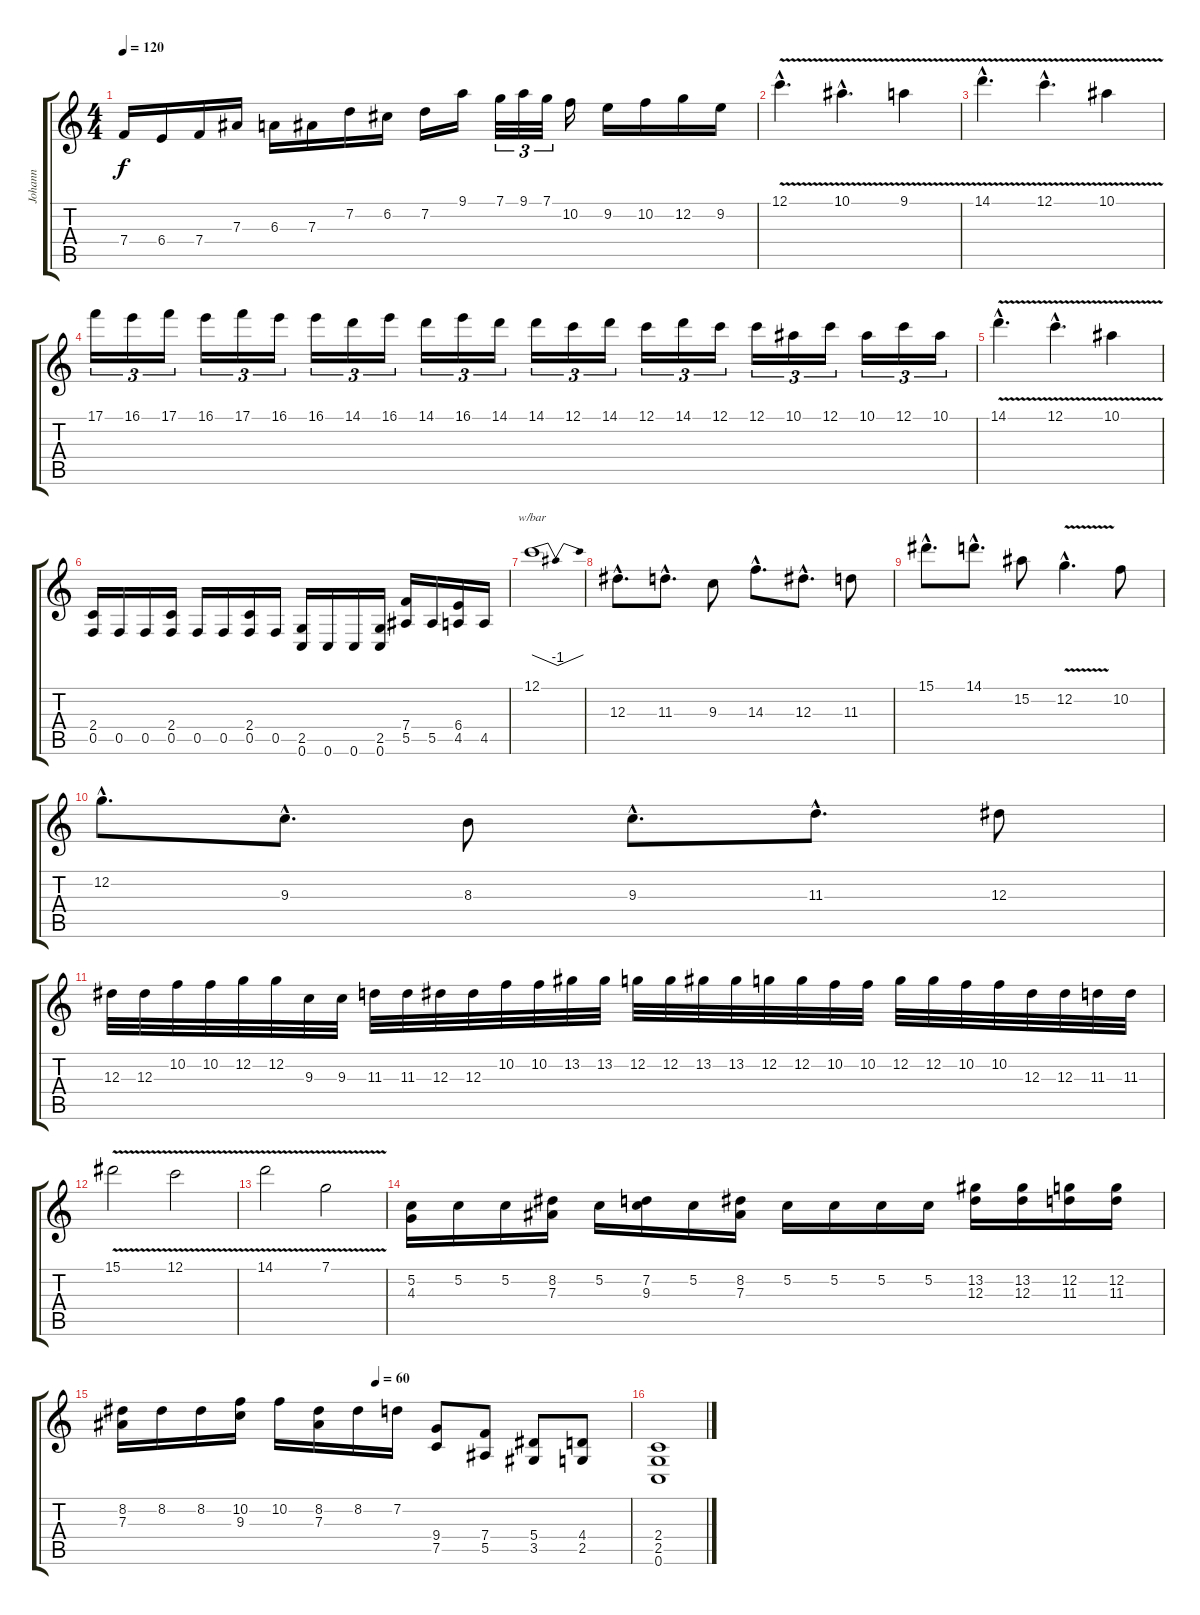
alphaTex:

\track ("Johann" "Johann") {instrument distortionguitar}
\staff {score tabs}
\tuning (C4 G3 Eb3 Bb2 F2 C2) {hide}
\ts (4 4)
\tempo 120
\clef g2
\ks c
7.4.16{dy f} 6.4.16 7.4.16 7.3.16 6.3.16 7.3.16 7.2.16 6.2.16 7.2.16 9.1.16 7.1.32{tu (3 2)} 9.1.32{tu (3 2)} 7.1.32{tu (3 2)} 10.2.16 9.2.16 10.2.16 12.2.16 9.2.16 |
12.1{v hac}.4{d} 10.1{v hac}.4{d} 9.1{v}.4 |
14.1{v hac}.4{d} 12.1{v hac}.4{d} 10.1{v}.4 |
17.1.16{tu (3 2)} 16.1.16{tu (3 2)} 17.1.16{tu (3 2)} 16.1.16{tu (3 2)} 17.1.16{tu (3 2)} 16.1.16{tu (3 2)} 16.1.16{tu (3 2)} 14.1.16{tu (3 2)} 16.1.16{tu (3 2)} 14.1.16{tu (3 2)} 16.1.16{tu (3 2)} 14.1.16{tu (3 2)} 14.1.16{tu (3 2)} 12.1.16{tu (3 2)} 14.1.16{tu (3 2)} 12.1.16{tu (3 2)} 14.1.16{tu (3 2)} 12.1.16{tu (3 2)} 12.1.16{tu (3 2)} 10.1.16{tu (3 2)} 12.1.16{tu (3 2)} 10.1.16{tu (3 2)} 12.1.16{tu (3 2)} 10.1.16{tu (3 2)} |
14.1{v hac}.4{d} 12.1{v hac}.4{d} 10.1{v}.4 |
(2.4 0.5).16 0.5.16 0.5.16 (2.4 0.5).16 0.5.16 0.5.16 (2.4 0.5).16 0.5.16 (2.5 0.6).16 0.6.16 0.6.16 (2.5 0.6).16 (7.4 5.5).16 5.5.16 (6.4 4.5).16 4.5.16 |
12.1.1{tbe (dip default 0 0 30 -4 60 0) instrument guitarharmonics} |
12.3{hac}.8{d instrument distortionguitar} 11.3{hac}.8{d} 9.3.8 14.3{hac}.8{d} 12.3{hac}.8{d} 11.3.8 |
15.1{hac}.8{d} 14.1{hac}.8{d} 15.2.8 12.2{v hac}.4{d} 10.2.8 |
12.2{hac}.8{d} 9.3{hac}.8{d} 8.3.8 9.3{hac}.8{d} 11.3{hac}.8{d} 12.3.8 |
12.3.32 12.3.32 10.2.32 10.2.32 12.2.32 12.2.32 9.3.32 9.3.32 11.3.32 11.3.32 12.3.32 12.3.32 10.2.32 10.2.32 13.2.32 13.2.32 12.2.32 12.2.32 13.2.32 13.2.32 12.2.32 12.2.32 10.2.32 10.2.32 12.2.32 12.2.32 10.2.32 10.2.32 12.3.32 12.3.32 11.3.32 11.3.32 |
15.1{v}.2 12.1{v}.2 |
14.1{v}.2 7.1{v}.2 |
(5.2 4.3).16 5.2.16 5.2.16 (8.2 7.3).16 5.2.16 (7.2 9.3).16 5.2.16 (8.2 7.3).16 5.2.16 5.2.16 5.2.16 5.2.16 (13.2 12.3).16 (13.2 12.3).16 (12.2 11.3).16 (12.2 11.3).16 |
\tempo (60 0.5)
(8.2 7.3).16 8.2.16 8.2.16 (10.2 9.3).16 10.2.16 (8.2 7.3).16 8.2.16 7.2.16 (9.4 7.5).8 (7.4 5.5).8 (5.4 3.5).8 (4.4 2.5).8 |
(2.4 2.5 0.6).1
